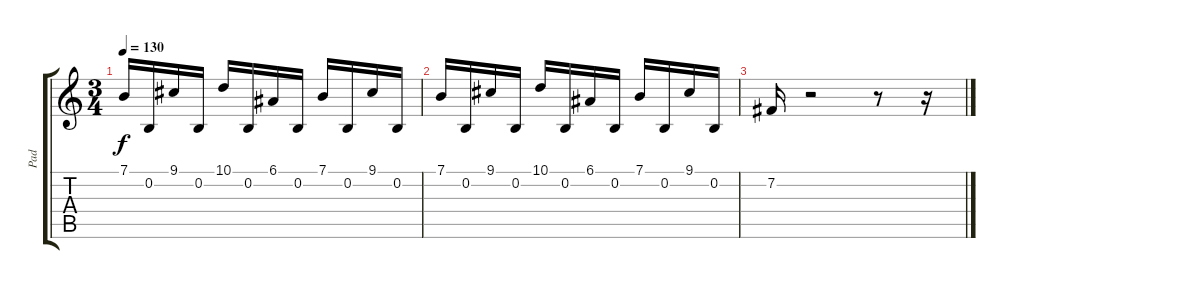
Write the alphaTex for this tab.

\track ("Pad" "Pad") {instrument pad3polysynth}
\staff {score tabs}
\tuning (E4 B3 G3 D3 A2 E2) {hide}
\ts (3 4)
\tempo 130
\clef g2
\ks c
7.1.16{dy f} 0.2.16 9.1.16 0.2.16 10.1.16 0.2.16 6.1.16 0.2.16 7.1.16 0.2.16 9.1.16 0.2.16 |
7.1.16 0.2.16 9.1.16 0.2.16 10.1.16 0.2.16 6.1.16 0.2.16 7.1.16 0.2.16 9.1.16 0.2.16 |
7.2.16 r.2 r.8 r.16
